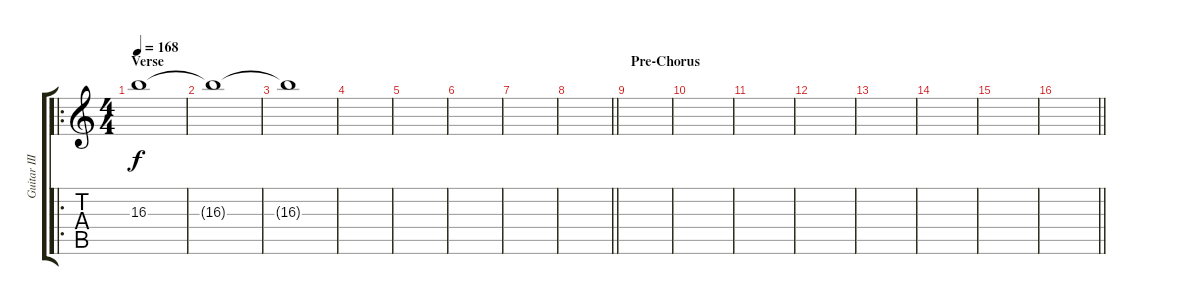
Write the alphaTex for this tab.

\track ("Guitar III" "Guitar III") {instrument overdrivenguitar}
\staff {score tabs}
\tuning (E4 B3 G3 D3 A2 E2) {hide}
\ro
\ts (4 4)
\section ("" "Verse")
\tempo 168
\clef g2
\ks c
16.3.1{dy f} |
16.3{t}.1 |
16.3{t}.1 |
|
|
|
|
\barLineRight lightlight
|
\section ("" "Pre-Chorus")
|
|
|
|
|
|
|
\barLineRight lightlight
